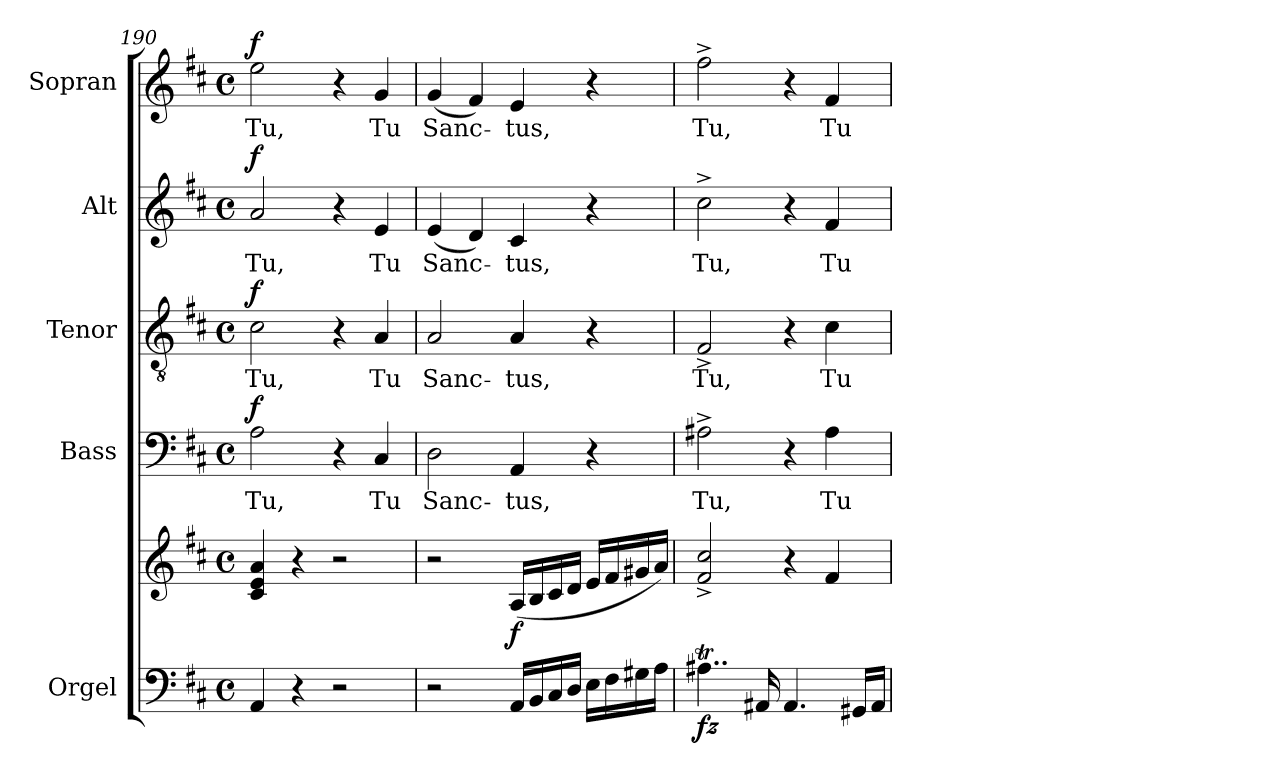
**kern	**kern	**dynam	**kern	**text	**dynam	**kern	**text	**dynam	**kern	**text	**dynam	**kern	**text	**dynam
*part5	*part5	*part5	*part4	*part4	*part4	*part3	*part3	*part3	*part2	*part2	*part2	*part1	*part1	*part1
*staff6	*staff5	*staff5/6	*staff4	*staff4	*staff4	*staff3	*staff3	*staff3	*staff2	*staff2	*staff2	*staff1	*staff1	*staff1
*I"Orgel	*	*	*I"Bass	*	*	*I"Tenor	*	*	*I"Alt	*	*	*I"Sopran	*	*
*I'Org.	*	*	*I'B.	*	*	*I'T.	*	*	*I'A.	*	*	*I'S.	*	*
*clefF4	*clefG2	*	*clefF4	*	*	*clefGv2	*	*	*clefG2	*	*	*clefG2	*	*
*k[f#c#]	*k[f#c#]	*	*k[f#c#]	*	*	*k[f#c#]	*	*	*k[f#c#]	*	*	*k[f#c#]	*	*
*D:	*D:	*	*D:	*	*	*D:	*	*	*D:	*	*	*D:	*	*
*M4/4	*M4/4	*	*M4/4	*	*	*M4/4	*	*	*M4/4	*	*	*M4/4	*	*
*met(c)	*met(c)	*	*met(c)	*	*	*met(c)	*	*	*met(c)	*	*	*met(c)	*	*
=190	=190	=190	=190	=190	=190	=190	=190	=190	=190	=190	=190	=190	=190	=190
!	!	!	!	!LO:LY:b	!LO:DY:a	!	!LO:LY:b	!LO:DY:a	!	!LO:LY:b	!LO:DY:a	!	!LO:LY:b	!LO:DY:a
4AA/	4c#/ 4e/ 4a/	.	2A\	Tu,	f	2c#\	Tu,	f	2a/	Tu,	f	2ee\	Tu,	f
4r	4r	.	.	.	.	.	.	.	.	.	.	.	.	.
2r	2r	.	4r	.	.	4r	.	.	4r	.	.	4r	.	.
!	!	!	!	!LO:LY:b	!	!	!LO:LY:b	!	!	!LO:LY:b	!	!	!LO:LY:b	!
.	.	.	4C#/	Tu	.	4A/	Tu	.	4e/	Tu	.	4g/	Tu	.
=191	=191	=191	=191	=191	=191	=191	=191	=191	=191	=191	=191	=191	=191	=191
!	!	!	!	!LO:LY:b	!	!	!LO:LY:b	!	!	!LO:LY:b	!	!	!LO:LY:b	!
2r	2r	.	2D\	Sanc-	.	2A/	Sanc-	.	(<4e/	Sanc-	.	(<4g/	Sanc-	.
.	.	.	.	.	.	.	.	.	4d/)	.	.	4f#/)	.	.
!	!	!LO:DY:b	!	!LO:LY:b	!	!	!LO:LY:b	!	!	!LO:LY:b	!	!	!LO:LY:b	!
16AA/LL	(<16A/LL	f	4AA/	-tus,	.	4A/	-tus,	.	4c#/	-tus,	.	4e/	-tus,	.
16BB/	16B/	.	.	.	.	.	.	.	.	.	.	.	.	.
16C#/	16c#/	.	.	.	.	.	.	.	.	.	.	.	.	.
16D/JJ	16d/JJ	.	.	.	.	.	.	.	.	.	.	.	.	.
16E\LL	16e/LL	.	4r	.	.	4r	.	.	4r	.	.	4r	.	.
16F#\	16f#/	.	.	.	.	.	.	.	.	.	.	.	.	.
16G#X\	16g#X/	.	.	.	.	.	.	.	.	.	.	.	.	.
16A\JJ	16a/JJ)	.	.	.	.	.	.	.	.	.	.	.	.	.
!!LO:LB:g=z
=192	=192	=192	=192	=192	=192	=192	=192	=192	=192	=192	=192	=192	=192	=192
!	!	!LO:DY:b=2	!	!LO:LY:b	!	!	!LO:LY:b	!	!	!LO:LY:b	!	!	!LO:LY:b	!
4..A#Xt\	2f#/^< 2cc#/^<	fz	2A#X^>\	Tu,	.	2F#^>/	Tu,	.	2cc#^>\	Tu,	.	2ff#^>\	Tu,	.
16AA#X/	.	.	.	.	.	.	.	.	.	.	.	.	.	.
4.AA#/	4r	.	4r	.	.	4r	.	.	4r	.	.	4r	.	.
!	!	!	!	!LO:LY:b	!	!	!LO:LY:b	!	!	!LO:LY:b	!	!	!LO:LY:b	!
.	4f#/	.	4A#\	Tu	.	4c#\	Tu	.	4f#/	Tu	.	4f#/	Tu	.
16GG#X/LL	.	.	.	.	.	.	.	.	.	.	.	.	.	.
16AA#/JJ	.	.	.	.	.	.	.	.	.	.	.	.	.	.
=	=	=	=	=	=	=	=	=	=	=	=	=	=	=
*-	*-	*-	*-	*-	*-	*-	*-	*-	*-	*-	*-	*-	*-	*-
